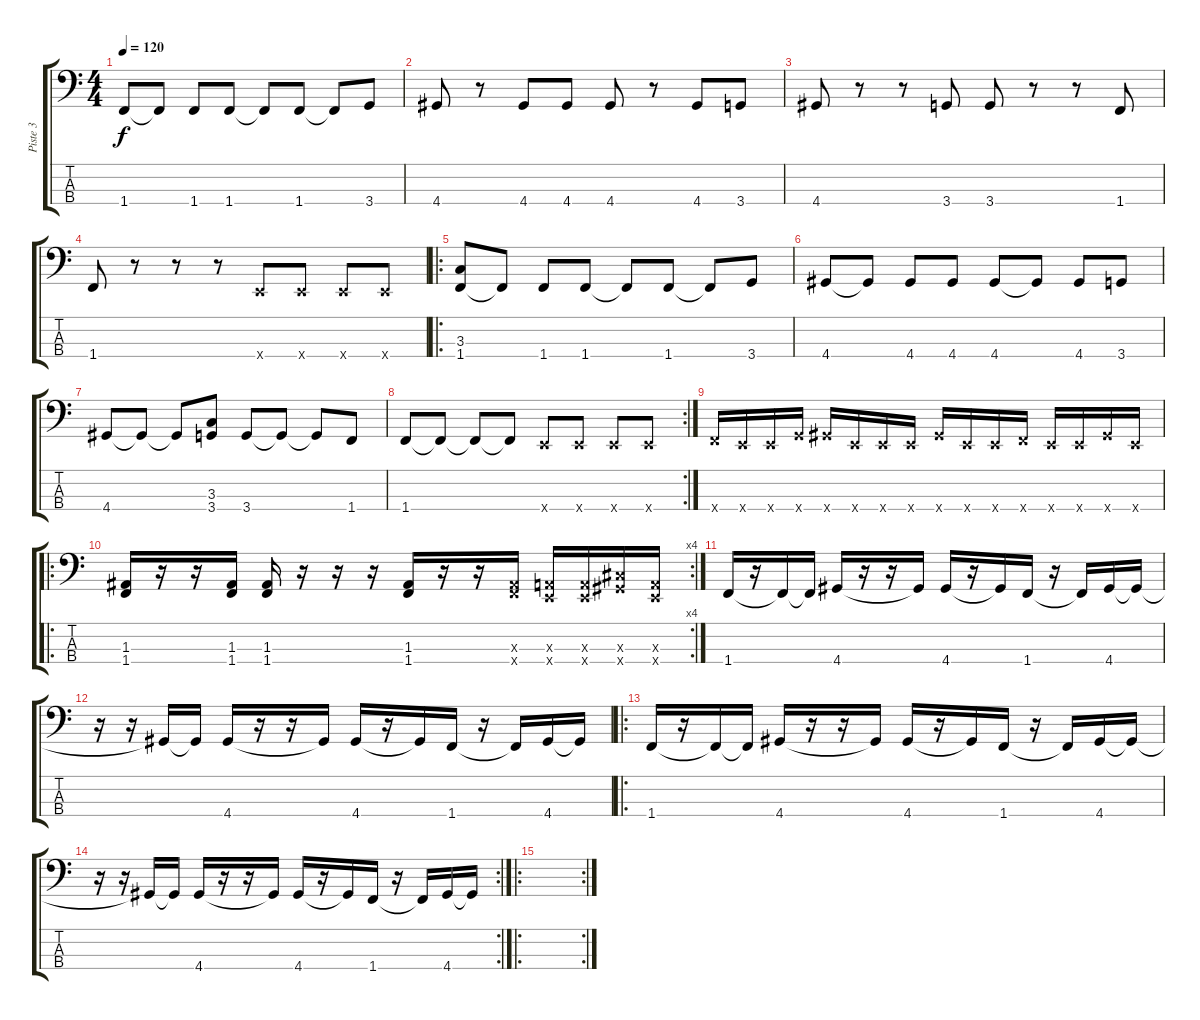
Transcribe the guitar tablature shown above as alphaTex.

\track ("Piste 3" "Piste 3") {instrument slapbass2}
\staff {score tabs}
\tuning (G2 D2 A1 E1) {hide}
\ts (4 4)
\tempo 120
\clef f4
\ks c
1.4.8{dy f instrument electricbassfinger} 1.4{t}.8 1.4.8 1.4.8 1.4{t}.8 1.4.8 1.4{t}.8 3.4.8 |
4.4.8 r.8 4.4.8 4.4.8 4.4.8 r.8 4.4.8 3.4.8 |
4.4.8 r.8 r.8 3.4.8 3.4.8 r.8 r.8 1.4.8 |
1.4.8 r.8 r.8 r.8 0.4{x}.8 0.4{x}.8 0.4{x}.8 0.4{x}.8 |
\ro
(3.3 1.4).8{instrument slapbass2} 1.4{t}.8 1.4.8 1.4.8 1.4{t}.8 1.4.8 1.4{t}.8 3.4.8 |
4.4.8 4.4{t}.8 4.4.8 4.4.8 4.4.8 4.4{t}.8 4.4.8 3.4.8 |
4.4.8 4.4{t}.8 4.4{t}.8 (3.3 3.4).8 3.4.8 3.4{t}.8 3.4{t}.8 1.4.8 |
\rc 2
1.4.8 1.4{t}.8 1.4{t}.8 1.4{t}.8 0.4{x}.8 0.4{x}.8 0.4{x}.8 0.4{x}.8 |
1.4{x}.16{instrument slapbass1} 0.4{x}.16 0.4{x}.16 3.4{x}.16 4.4{x}.16 0.4{x}.16 0.4{x}.16 0.4{x}.16 4.4{x}.16 0.4{x}.16 0.4{x}.16 1.4{x}.16 0.4{x}.16 0.4{x}.16 4.4{x}.16 0.4{x}.16 |
\ro
\rc 4
(1.3 1.4).16 r.16 r.16 (1.3 1.4).16 (1.3 1.4).16 r.16 r.16 r.16 (1.3 1.4).16 r.16 r.16 (1.3{x} 1.4{x}).16 (0.3{x} 0.4{x}).16 (0.3{x} 0.4{x}).16 (4.3{x} 4.4{x}).16 (0.3{x} 0.4{x}).16 |
1.4.16{instrument electricbasspick} r.16 1.4{t}.16 1.4{t}.16 4.4.16 r.16 r.16 4.4{t}.16 4.4.16 r.16 4.4{t}.16 1.4.16 r.16 1.4{t}.16 4.4.16 4.4{t}.16 |
r.16{instrument electricbasspick} r.16 4.4{t}.16 4.4{t}.16 4.4.16 r.16 r.16 4.4{t}.16 4.4.16 r.16 4.4{t}.16 1.4.16 r.16 1.4{t}.16 4.4.16 4.4{t}.16 |
\ro
1.4.16{instrument electricbasspick} r.16 1.4{t}.16 1.4{t}.16 4.4.16 r.16 r.16 4.4{t}.16 4.4.16 r.16 4.4{t}.16 1.4.16 r.16 1.4{t}.16 4.4.16 4.4{t}.16 |
\rc 2
r.16{instrument electricbasspick} r.16 4.4{t}.16 4.4{t}.16 4.4.16 r.16 r.16 4.4{t}.16 4.4.16 r.16 4.4{t}.16 1.4.16 r.16 1.4{t}.16 4.4.16 4.4{t}.16 |
\ro
\rc 2
